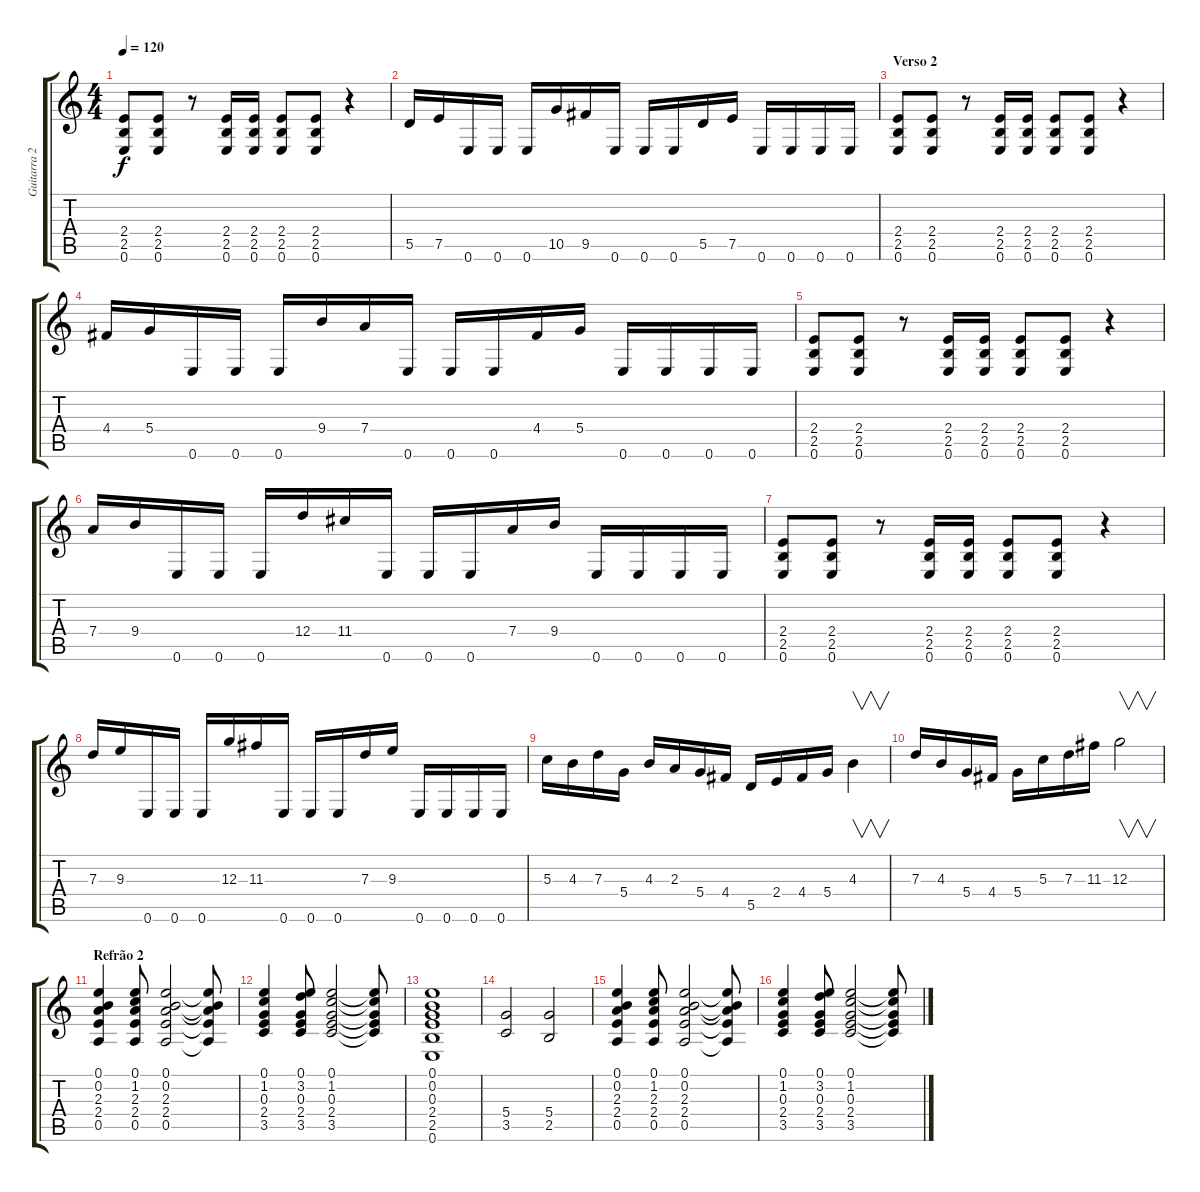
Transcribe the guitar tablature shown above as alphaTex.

\track ("Guitarra 2" "Guitarra 2") {instrument overdrivenguitar}
\staff {score tabs}
\tuning (E4 B3 G3 D3 A2 E2) {hide}
\ts (4 4)
\tempo 120
\clef g2
\ks c
(2.4 2.5 0.6).8{dy f} (2.4 2.5 0.6).8 r.8 (2.4 2.5 0.6).16 (2.4 2.5 0.6).16 (2.4 2.5 0.6).8 (2.4 2.5 0.6).8 r.4 |
5.5.16{balance 3} 7.5.16 0.6.16 0.6.16 0.6.16 10.5.16 9.5.16 0.6.16 0.6.16 0.6.16 5.5.16 7.5.16 0.6.16 0.6.16 0.6.16 0.6.16 |
\section ("" "Verso 2")
(2.4 2.5 0.6).8 (2.4 2.5 0.6).8 r.8 (2.4 2.5 0.6).16 (2.4 2.5 0.6).16 (2.4 2.5 0.6).8 (2.4 2.5 0.6).8 r.4 |
4.4.16{balance 3} 5.4.16 0.6.16 0.6.16 0.6.16 9.4.16 7.4.16 0.6.16 0.6.16 0.6.16 4.4.16 5.4.16 0.6.16 0.6.16 0.6.16 0.6.16 |
(2.4 2.5 0.6).8 (2.4 2.5 0.6).8 r.8 (2.4 2.5 0.6).16 (2.4 2.5 0.6).16 (2.4 2.5 0.6).8 (2.4 2.5 0.6).8 r.4 |
7.4.16{balance 3} 9.4.16 0.6.16 0.6.16 0.6.16 12.4.16 11.4.16 0.6.16 0.6.16 0.6.16 7.4.16 9.4.16 0.6.16 0.6.16 0.6.16 0.6.16 |
(2.4 2.5 0.6).8 (2.4 2.5 0.6).8 r.8 (2.4 2.5 0.6).16 (2.4 2.5 0.6).16 (2.4 2.5 0.6).8 (2.4 2.5 0.6).8 r.4 |
7.3.16 9.3.16 0.6.16 0.6.16 0.6.16 12.3.16 11.3.16 0.6.16 0.6.16 0.6.16 7.3.16 9.3.16 0.6.16 0.6.16 0.6.16 0.6.16 |
5.3.16{balance 3} 4.3.16 7.3.16 5.4.16 4.3.16 2.3.16 5.4.16 4.4.16 5.5.16 2.4.16 4.4.16 5.4.16 4.3.4{v} |
7.3.16{balance 3} 4.3.16 5.4.16 4.4.16 5.4.16 5.3.16 7.3.16 11.3.16 12.3.2{v} |
\section ("" "Refrão 2")
(0.1 0.2 2.3 2.4 0.5).4 (0.1 1.2 2.3 2.4 0.5).8 (0.1 0.2 2.3 2.4 0.5).2 (0.1{t} 0.2{t} 2.3{t} 2.4{t} 0.5{t}).8 |
(0.1 1.2 0.3 2.4 3.5).4 (0.1 3.2 0.3 2.4 3.5).8 (0.1 1.2 0.3 2.4 3.5).2 (0.1{t} 1.2{t} 0.3{t} 2.4{t} 3.5{t}).8 |
(0.1 0.2 0.3 2.4 2.5 0.6).1 |
(5.4 3.5).2 (5.4 2.5).2 |
(0.1 0.2 2.3 2.4 0.5).4 (0.1 1.2 2.3 2.4 0.5).8 (0.1 0.2 2.3 2.4 0.5).2 (0.1{t} 0.2{t} 2.3{t} 2.4{t} 0.5{t}).8 |
(0.1 1.2 0.3 2.4 3.5).4 (0.1 3.2 0.3 2.4 3.5).8 (0.1 1.2 0.3 2.4 3.5).2 (0.1{t} 1.2{t} 0.3{t} 2.4{t} 3.5{t}).8
